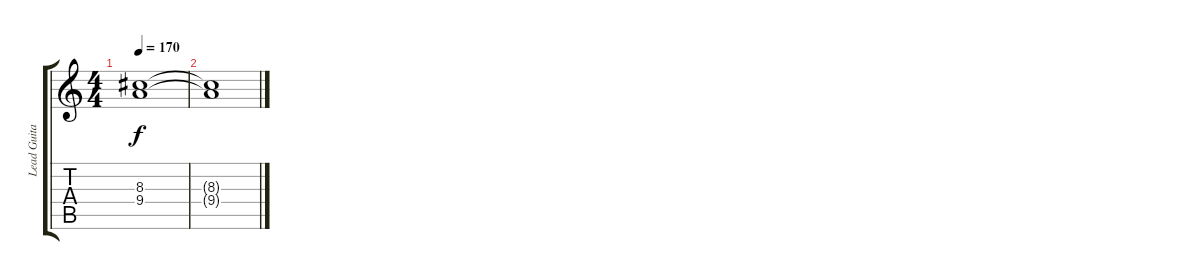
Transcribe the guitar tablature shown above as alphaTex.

\track ("Lead Guitar" "Lead Guita") {instrument distortionguitar}
\staff {score tabs}
\tuning (D4 A3 F3 C3 G2 C2) {hide}
\ts (4 4)
\tempo 170
\clef g2
\ks c
(8.3{t} 9.4{t}).1{dy f} |
(8.3{t} 9.4{t}).1
